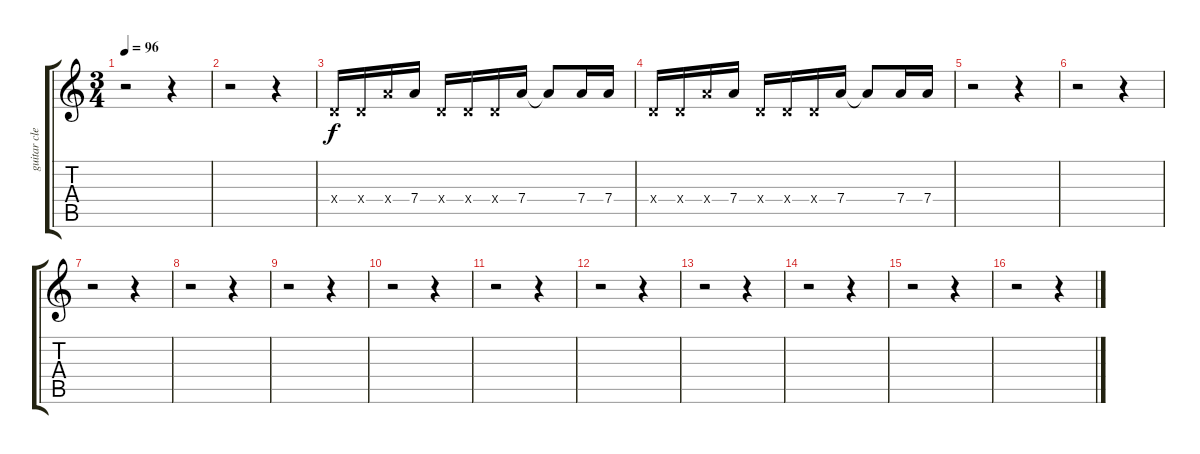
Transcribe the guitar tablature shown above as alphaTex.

\track ("guitar clean tone 2" "guitar cle") {instrument electricguitarjazz}
\staff {score tabs}
\tuning (E4 B3 G3 D3 A2 E2) {hide}
\ts (3 4)
\tempo 96
\clef g2
\ks c
r.2{dy f} r.4 |
r.2 r.4 |
0.4{x}.16 0.4{x}.16 7.4{x}.16 7.4.16 0.4{x}.16 0.4{x}.16 0.4{x}.16 7.4.16 7.4{t}.8 7.4.16 7.4.16 |
0.4{x}.16 0.4{x}.16 7.4{x}.16 7.4.16 0.4{x}.16 0.4{x}.16 0.4{x}.16 7.4.16 7.4{t}.8 7.4.16 7.4.16 |
r.2 r.4 |
r.2 r.4 |
r.2 r.4 |
r.2 r.4 |
r.2 r.4 |
r.2 r.4 |
r.2 r.4 |
r.2 r.4 |
r.2 r.4 |
r.2 r.4 |
r.2 r.4 |
r.2 r.4
